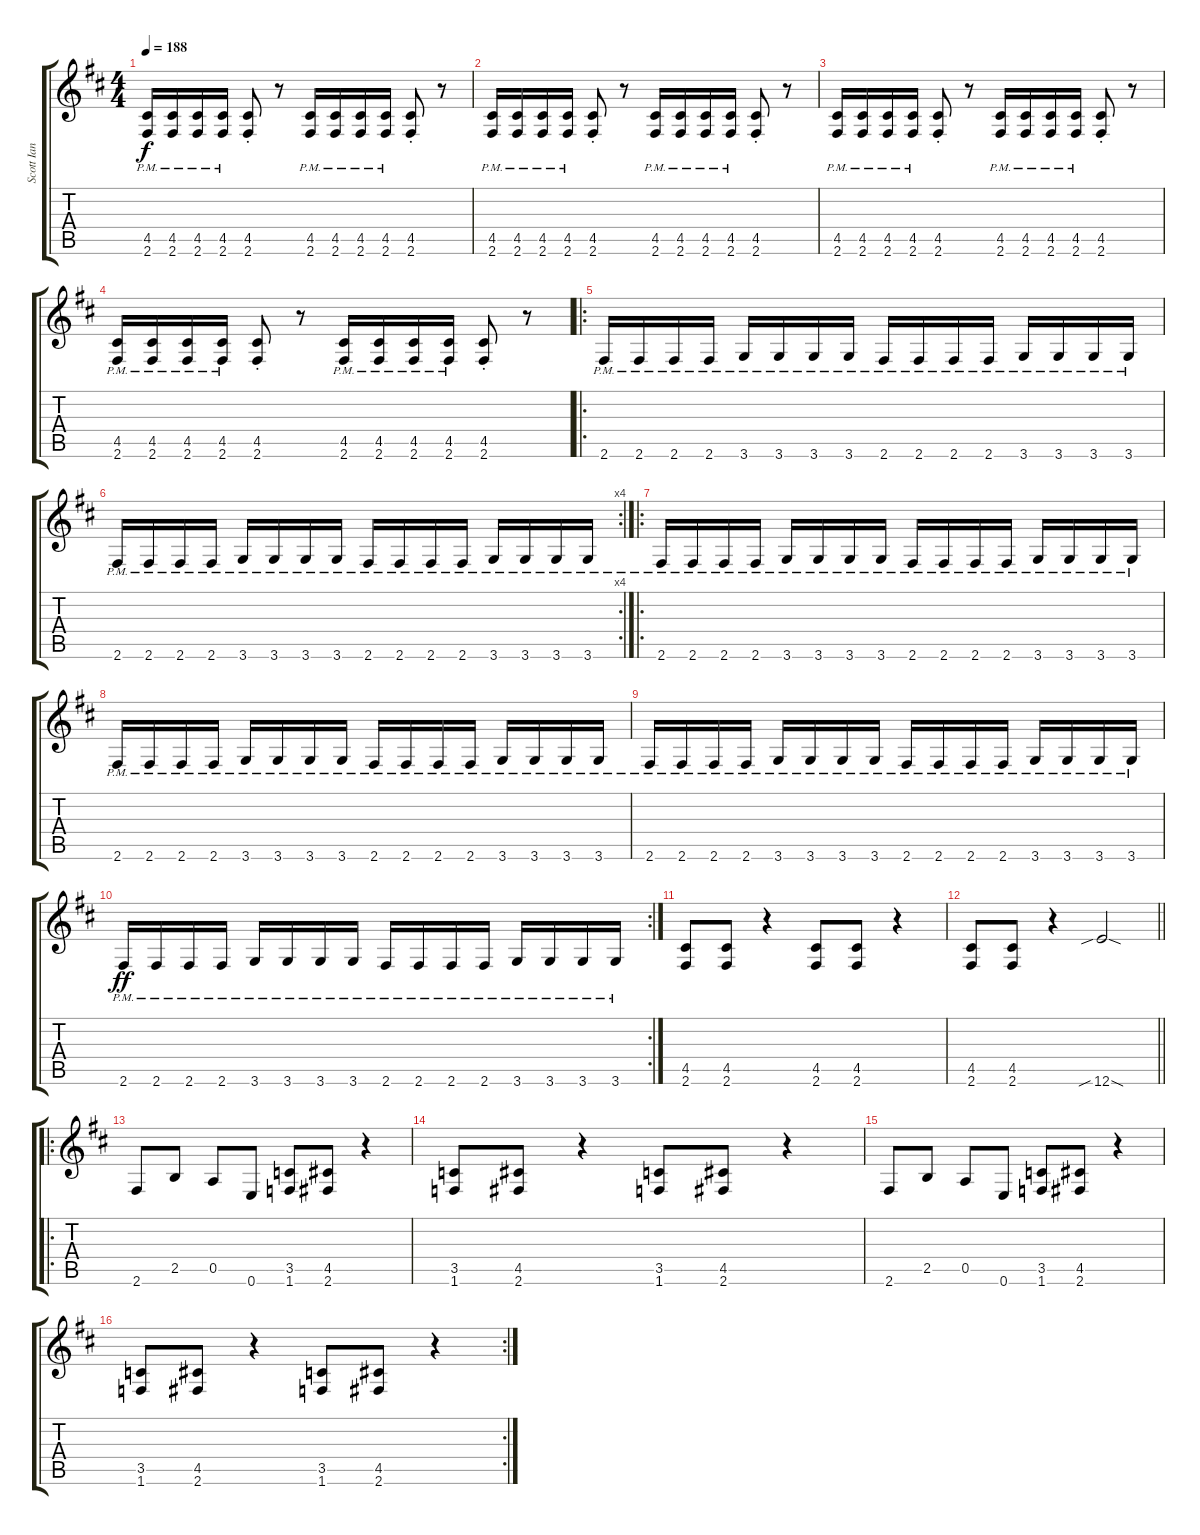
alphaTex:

\track ("Scott Ian" "Scott Ian") {instrument distortionguitar}
\staff {score tabs}
\tuning (E4 B3 G3 D3 A2 E2) {hide}
\ts (4 4)
\tempo 188
\clef g2
\ks d
(4.5{pm} 2.6{pm}).16{dy f instrument distortionguitar} (4.5{pm} 2.6{pm}).16 (4.5{pm} 2.6{pm}).16 (4.5{pm} 2.6{pm}).16 (4.5{st} 2.6{st}).8 r.8 (4.5{pm} 2.6{pm}).16 (4.5{pm} 2.6{pm}).16 (4.5{pm} 2.6{pm}).16 (4.5{pm} 2.6{pm}).16 (4.5{st} 2.6{st}).8 r.8 |
(4.5{pm} 2.6{pm}).16 (4.5{pm} 2.6{pm}).16 (4.5{pm} 2.6{pm}).16 (4.5{pm} 2.6{pm}).16 (4.5{st} 2.6{st}).8 r.8 (4.5{pm} 2.6{pm}).16 (4.5{pm} 2.6{pm}).16 (4.5{pm} 2.6{pm}).16 (4.5{pm} 2.6{pm}).16 (4.5{st} 2.6{st}).8 r.8 |
(4.5{pm} 2.6{pm}).16 (4.5{pm} 2.6{pm}).16 (4.5{pm} 2.6{pm}).16 (4.5{pm} 2.6{pm}).16 (4.5{st} 2.6{st}).8 r.8 (4.5{pm} 2.6{pm}).16 (4.5{pm} 2.6{pm}).16 (4.5{pm} 2.6{pm}).16 (4.5{pm} 2.6{pm}).16 (4.5{st} 2.6{st}).8 r.8 |
(4.5{pm} 2.6{pm}).16 (4.5{pm} 2.6{pm}).16 (4.5{pm} 2.6{pm}).16 (4.5{pm} 2.6{pm}).16 (4.5{st} 2.6{st}).8 r.8 (4.5{pm} 2.6{pm}).16 (4.5{pm} 2.6{pm}).16 (4.5{pm} 2.6{pm}).16 (4.5{pm} 2.6{pm}).16 (4.5{st} 2.6{st}).8 r.8 |
\ro
2.6{pm}.16 2.6{pm}.16 2.6{pm}.16 2.6{pm}.16 3.6{pm}.16 3.6{pm}.16 3.6{pm}.16 3.6{pm}.16 2.6{pm}.16 2.6{pm}.16 2.6{pm}.16 2.6{pm}.16 3.6{pm}.16 3.6{pm}.16 3.6{pm}.16 3.6{pm}.16 |
\rc 4
2.6{pm}.16 2.6{pm}.16 2.6{pm}.16 2.6{pm}.16 3.6{pm}.16 3.6{pm}.16 3.6{pm}.16 3.6{pm}.16 2.6{pm}.16 2.6{pm}.16 2.6{pm}.16 2.6{pm}.16 3.6{pm}.16 3.6{pm}.16 3.6{pm}.16 3.6{pm}.16 |
\ro
2.6{pm}.16 2.6{pm}.16 2.6{pm}.16 2.6{pm}.16 3.6{pm}.16 3.6{pm}.16 3.6{pm}.16 3.6{pm}.16 2.6{pm}.16 2.6{pm}.16 2.6{pm}.16 2.6{pm}.16 3.6{pm}.16 3.6{pm}.16 3.6{pm}.16 3.6{pm}.16 |
2.6{pm}.16 2.6{pm}.16 2.6{pm}.16 2.6{pm}.16 3.6{pm}.16 3.6{pm}.16 3.6{pm}.16 3.6{pm}.16 2.6{pm}.16 2.6{pm}.16 2.6{pm}.16 2.6{pm}.16 3.6{pm}.16 3.6{pm}.16 3.6{pm}.16 3.6{pm}.16 |
2.6{pm}.16 2.6{pm}.16 2.6{pm}.16 2.6{pm}.16 3.6{pm}.16 3.6{pm}.16 3.6{pm}.16 3.6{pm}.16 2.6{pm}.16 2.6{pm}.16 2.6{pm}.16 2.6{pm}.16 3.6{pm}.16 3.6{pm}.16 3.6{pm}.16 3.6{pm}.16 |
\rc 2
2.6{pm}.16{dy ff} 2.6{pm}.16 2.6{pm}.16 2.6{pm}.16 3.6{pm}.16 3.6{pm}.16 3.6{pm}.16 3.6{pm}.16 2.6{pm}.16 2.6{pm}.16 2.6{pm}.16 2.6{pm}.16 3.6{pm}.16 3.6{pm}.16 3.6{pm}.16 3.6{pm}.16 |
(4.5 2.6).8 (4.5 2.6).8 r.4 (4.5 2.6).8 (4.5 2.6).8 r.4 |
\barLineRight lightlight
(4.5 2.6).8 (4.5 2.6).8 r.4 12.6{sib sod}.2 |
\ro
2.6.8 2.5.8 0.5.8 0.6.8 (3.5 1.6).8 (4.5 2.6).8 r.4 |
(3.5 1.6).8 (4.5 2.6).8 r.4 (3.5 1.6).8 (4.5 2.6).8 r.4 |
2.6.8 2.5.8 0.5.8 0.6.8 (3.5 1.6).8 (4.5 2.6).8 r.4 |
\rc 2
(3.5 1.6).8 (4.5 2.6).8 r.4 (3.5 1.6).8 (4.5 2.6).8 r.4
